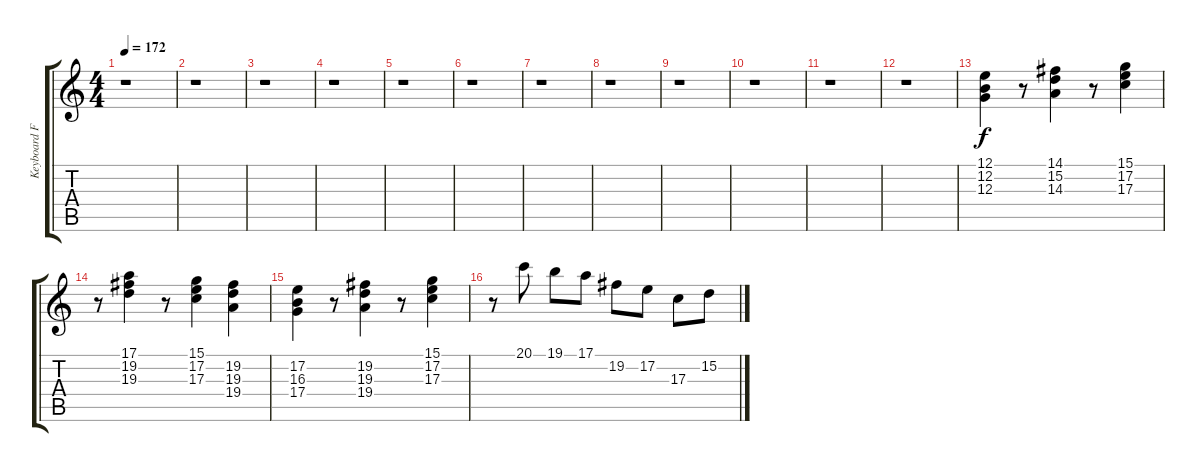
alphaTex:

\track ("Keyboard Fills" "Keyboard F") {instrument pad7halo}
\staff {score tabs}
\tuning (E4 B3 G3 D3 A2 E2) {hide}
\ts (4 4)
\tempo 172
\clef g2
\ks c
r.1{dy f instrument pad7halo} |
r.1 |
r.1 |
r.1 |
r.1 |
r.1 |
r.1 |
r.1 |
r.1 |
r.1 |
r.1 |
r.1 |
(12.1 12.2 12.3).4 r.8 (14.1 15.2 14.3).4 r.8 (15.1 17.2 17.3).4 |
r.8 (17.1 19.2 19.3).4 r.8 (15.1 17.2 17.3).4 (19.2 19.3 19.4).4 |
(17.2 16.3 17.4).4 r.8 (19.2 19.3 19.4).4 r.8 (15.1 17.2 17.3).4 |
r.8 20.1.8 19.1.8 17.1.8 19.2.8 17.2.8 17.3.8 15.2.8
